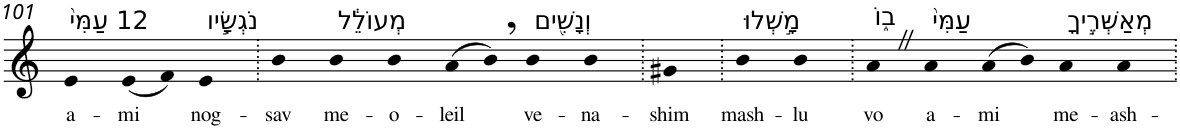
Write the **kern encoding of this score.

**kern	**text
*part1	*part1
*staff1	*staff1
*I"Piano	*
*I'Pno	*
!!LO:PB:g=z
*clefG2	*
*k[]	*
=101	=101
!LO:TX:a:t=12 עַמִּי֙	!
!	!LO:LY:b
4e	a-
!	!LO:LY:b
(8e	-mi
8f)	.
!LO:TX:a:t=נֹגְשָׂ֣יו	!
!	!LO:LY:b
4e	nog-
=102.	=102.
!	!LO:LY:b
4b	-sav
!LO:TX:a:t=מְעוֹלֵ֔ל	!
!	!LO:LY:b
4b	me-
!	!LO:LY:b
4b	-o-
!	!LO:LY:b
(8a	-leil
8b,)	.
!LO:TX:a:t=וְנָשִׁ֖ים	!
!	!LO:LY:b
4b	ve-
!	!LO:LY:b
4b	-na-
=103.	=103.
!	!LO:LY:b
4g#X	-shim
=104.	=104.
!LO:TX:a:t=מָ֣שְׁלוּ	!
!	!LO:LY:b
4b	mash-
!	!LO:LY:b
4b	-lu
=105.	=105.
!LO:TX:a:t=ב֑וֹ	!
!	!LO:LY:b
4aZ	vo
!LO:TX:a:t=עַמִּי֙	!
!	!LO:LY:b
4a	a-
!	!LO:LY:b
(8a	-mi
8b)	.
!LO:TX:a:t=מְאַשְּׁרֶ֣יךָ	!
!	!LO:LY:b
4a	me-
!	!LO:LY:b
4a	-ash-
=.	=.
*-	*-
